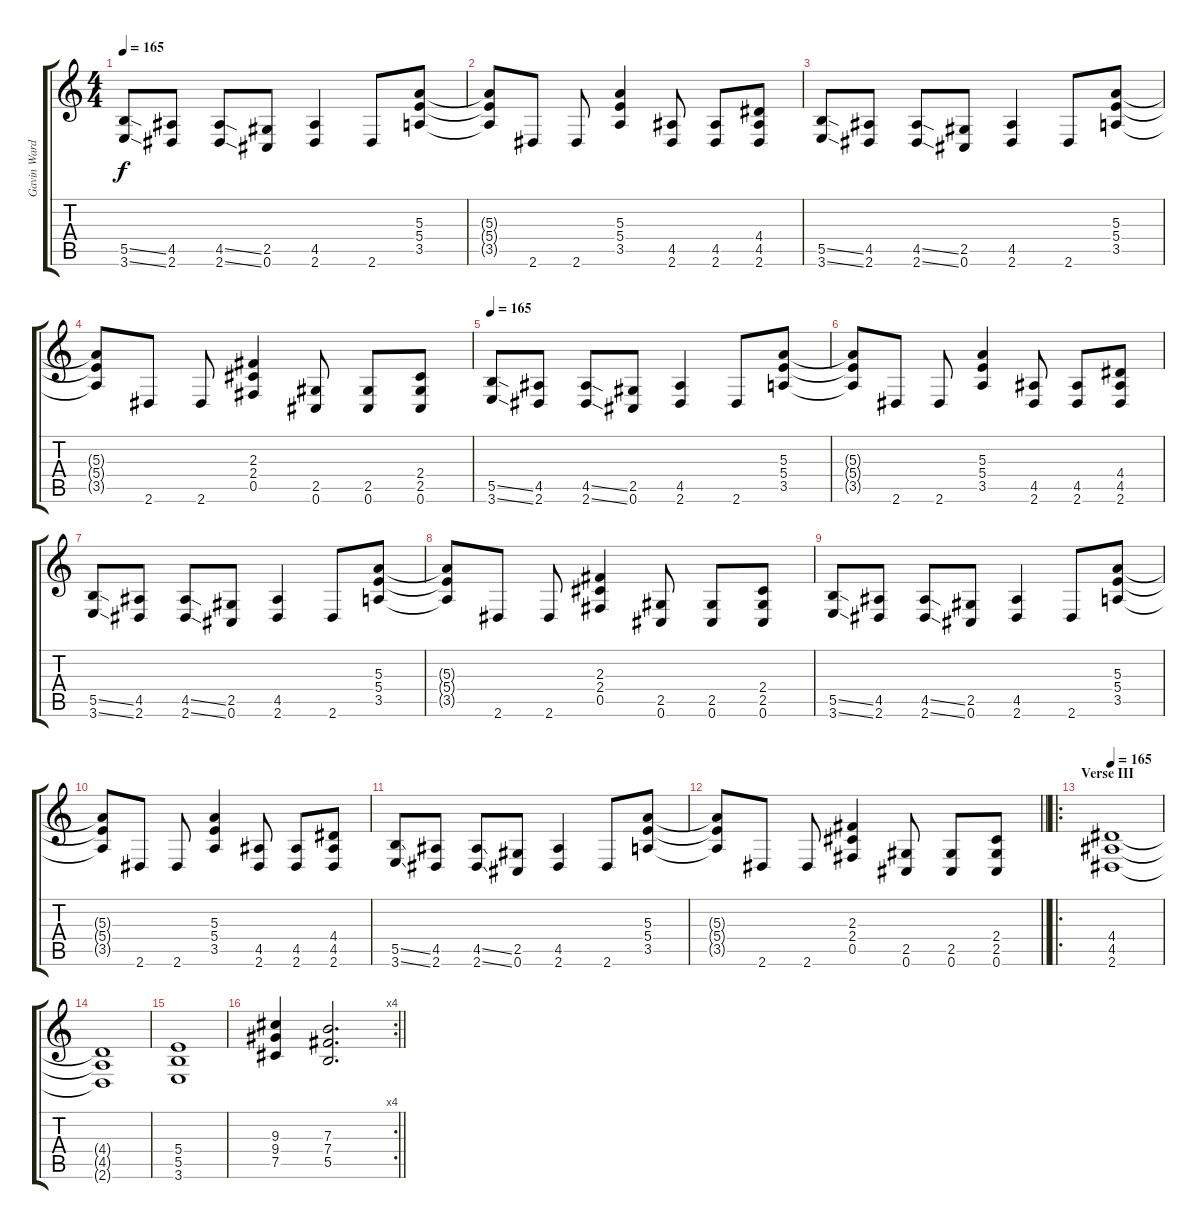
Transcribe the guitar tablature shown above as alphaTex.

\track ("Gavin Ward" "Gavin Ward") {instrument distortionguitar}
\staff {score tabs}
\tuning (Db4 Ab3 E3 B2 Gb2 Db2) {hide}
\ts (4 4)
\tempo 165
\clef g2
\ks c
(5.5{ss} 3.6{ss}).8{dy f} (4.5 2.6).8 (4.5{ss} 2.6{ss}).8 (2.5 0.6).8 (4.5 2.6).4 2.6.8 (5.3 5.4 3.5).8 |
(5.3{t} 5.4{t} 3.5{t}).8 2.6.8 2.6.8 (5.3 5.4 3.5).4 (4.5 2.6).8 (4.5 2.6).8 (4.4 4.5 2.6).8 |
(5.5{ss} 3.6{ss}).8 (4.5 2.6).8 (4.5{ss} 2.6{ss}).8 (2.5 0.6).8 (4.5 2.6).4 2.6.8 (5.3 5.4 3.5).8 |
(5.3{t} 5.4{t} 3.5{t}).8 2.6.8 2.6.8 (2.3 2.4 0.5).4 (2.5 0.6).8 (2.5 0.6).8 (2.4 2.5 0.6).8 |
\tempo 165
(5.5{ss} 3.6{ss}).8{volume 14 balance 4} (4.5 2.6).8 (4.5{ss} 2.6{ss}).8 (2.5 0.6).8 (4.5 2.6).4 2.6.8 (5.3 5.4 3.5).8 |
(5.3{t} 5.4{t} 3.5{t}).8 2.6.8 2.6.8 (5.3 5.4 3.5).4 (4.5 2.6).8 (4.5 2.6).8 (4.4 4.5 2.6).8 |
(5.5{ss} 3.6{ss}).8 (4.5 2.6).8 (4.5{ss} 2.6{ss}).8 (2.5 0.6).8 (4.5 2.6).4 2.6.8 (5.3 5.4 3.5).8 |
(5.3{t} 5.4{t} 3.5{t}).8 2.6.8 2.6.8 (2.3 2.4 0.5).4 (2.5 0.6).8 (2.5 0.6).8 (2.4 2.5 0.6).8 |
(5.5{ss} 3.6{ss}).8{volume 14 balance 4} (4.5 2.6).8 (4.5{ss} 2.6{ss}).8 (2.5 0.6).8 (4.5 2.6).4 2.6.8 (5.3 5.4 3.5).8 |
(5.3{t} 5.4{t} 3.5{t}).8 2.6.8 2.6.8 (5.3 5.4 3.5).4 (4.5 2.6).8 (4.5 2.6).8 (4.4 4.5 2.6).8 |
(5.5{ss} 3.6{ss}).8 (4.5 2.6).8 (4.5{ss} 2.6{ss}).8 (2.5 0.6).8 (4.5 2.6).4 2.6.8 (5.3 5.4 3.5).8 |
\barLineRight lightlight
(5.3{t} 5.4{t} 3.5{t}).8 2.6.8 2.6.8 (2.3 2.4 0.5).4 (2.5 0.6).8 (2.5 0.6).8 (2.4 2.5 0.6).8 |
\ro
\section ("" "Verse III")
\tempo 165
(4.4 4.5 2.6).1{balance 8} |
(4.4{t} 4.5{t} 2.6{t}).1 |
(5.4 5.5 3.6).1 |
\rc 4
\barLineRight lightlight
(9.3 9.4 7.5).4 (7.3 7.4 5.5).2{d}
